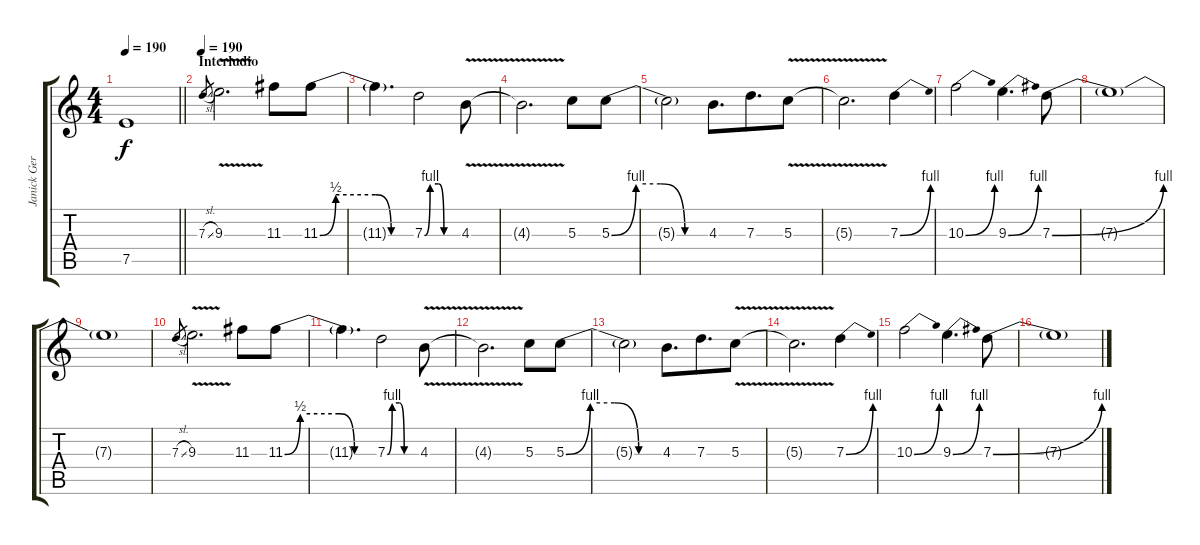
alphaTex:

\track ("Janick Gers" "Janick Ger") {instrument distortionguitar}
\staff {score tabs}
\tuning (E4 B3 G3 D3 A2 E2) {hide}
\ts (4 4)
\tempo 190
\clef g2
\barLineRight lightlight
\ks c
7.5{t}.1{dy f} |
\section ("" "Interludio")
\tempo 190
7.3{sl}.8{gr} 9.3{v}.2{d} 11.3.8 11.3{be (custom 0 0 10 2 35 2 45 0 60 0)}.8 |
11.3{t}.4{d} 7.3{be (custom 0 0 10 4 25 4 35 0 60 0)}.2 4.3{v}.8 |
4.3{t}.2{d} 5.3.8 5.3{be (custom 0 0 15 4 30 4 45 0 60 0)}.8 |
5.3{t}.2 4.3.8{d} 7.3.8{d beam merge} 5.3{v}.8 |
5.3{t}.2{d} 7.3{be (bend 0 0 60 4)}.4 |
10.3{be (bend 0 0 60 4)}.2 9.3{be (bend 0 0 60 4)}.4{d} 7.3{be (bend 0 0 60 4)}.8 |
7.3{t}.1 |
7.3{t}.1 |
7.3{sl}.8{gr} 9.3{v}.2{d} 11.3.8 11.3{be (custom 0 0 10 2 35 2 45 0 60 0)}.8 |
11.3{t}.4{d} 7.3{be (custom 0 0 10 4 25 4 35 0 60 0)}.2 4.3{v}.8 |
4.3{t}.2{d} 5.3.8 5.3{be (custom 0 0 15 4 30 4 45 0 60 0)}.8 |
5.3{t}.2 4.3.8{d} 7.3.8{d beam merge} 5.3{v}.8 |
5.3{t}.2{d} 7.3{be (bend 0 0 60 4)}.4 |
10.3{be (bend 0 0 60 4)}.2 9.3{be (bend 0 0 60 4)}.4{d} 7.3{be (bend 0 0 60 4)}.8 |
7.3{t}.1
